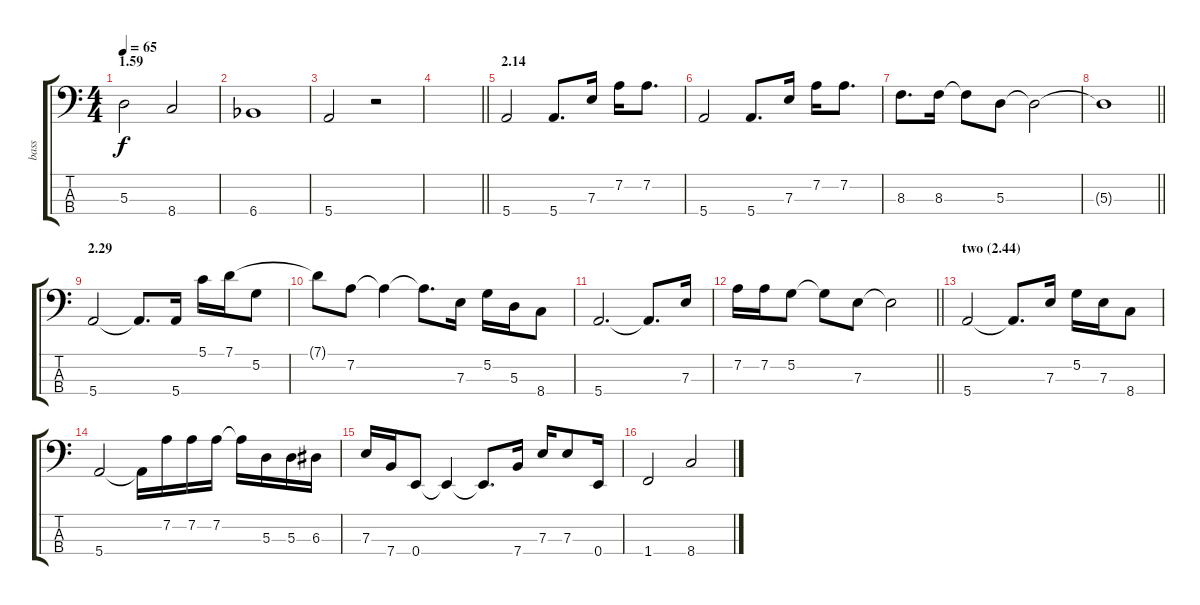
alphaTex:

\track ("bass" "bass") {instrument electricbassfinger}
\staff {score tabs}
\tuning (G2 D2 A1 E1) {hide}
\ts (4 4)
\section ("" "1.59")
\tempo 65
\clef f4
\ks c
5.3.2{dy f} 8.4.2 |
6.4{acc b}.1 |
5.4.2 r.2 |
\barLineRight lightlight
|
\section ("" "2.14")
5.4.2 5.4.8{d} 7.3.16 7.2.16 7.2.8{d} |
5.4.2 5.4.8{d} 7.3.16 7.2.16 7.2.8{d} |
8.3.8{d} 8.3.16 8.3{t}.8 5.3.8 5.3{t}.2 |
\barLineRight lightlight
5.3{t}.1 |
\section ("" "2.29")
5.4.2 5.4{t}.8{d} 5.4.16 5.1.16 7.1.16 5.2.8 |
7.1{t}.8 7.2.8 7.2{t}.4 7.2{t}.8{d} 7.3.16 5.2.16 5.3.16 8.4.8 |
5.4.2{d} 5.4{t}.8{d} 7.3.16 |
\barLineRight lightlight
7.2.16 7.2.16 5.2.8 5.2{t}.8 7.3.8 7.3{t}.2 |
\section ("" "two (2.44)")
5.4.2 5.4{t}.8{d} 7.3.16 5.2.16 7.3.16 8.4.8 |
5.4.2 5.4{t}.16 7.2.16 7.2.16 7.2.16 7.2{t}.16 5.3.16 5.3.16 6.3.16 |
7.3.16 7.4.16 0.4.8 0.4{t}.4 0.4{t}.8{d} 7.4.16 7.3.16 7.3.8 0.4.16 |
1.4.2 8.4.2
